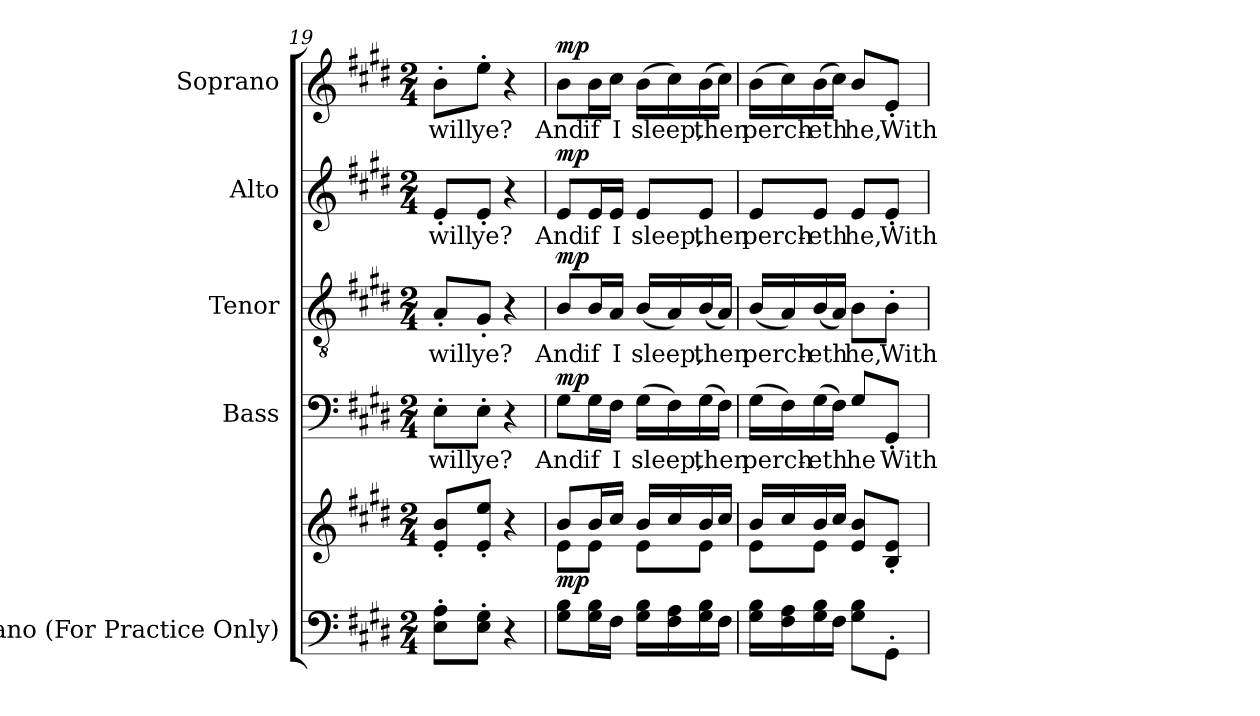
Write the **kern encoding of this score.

**kern	**kern	**dynam	**kern	**text	**dynam	**kern	**text	**dynam	**kern	**text	**dynam	**kern	**text	**dynam
*part5	*part5	*part5	*part4	*part4	*part4	*part3	*part3	*part3	*part2	*part2	*part2	*part1	*part1	*part1
*staff6	*staff5	*staff5/6	*staff4	*staff4	*staff4	*staff3	*staff3	*staff3	*staff2	*staff2	*staff2	*staff1	*staff1	*staff1
*I"Piano (For Practice Only)	*	*	*I"Bass	*	*	*I"Tenor	*	*	*I"Alto	*	*	*I"Soprano	*	*
*I'Pno.	*	*	*I'B.	*	*	*I'T.	*	*	*I'A.	*	*	*I'S.	*	*
*clefF4	*clefG2	*	*clefF4	*	*	*clefGv2	*	*	*clefG2	*	*	*clefG2	*	*
*	*	*	*	*	*	*ITrd7c12	*	*	*	*	*	*	*	*
*k[f#c#g#d#]	*k[f#c#g#d#]	*	*k[f#c#g#d#]	*	*	*k[f#c#g#d#]	*	*	*k[f#c#g#d#]	*	*	*k[f#c#g#d#]	*	*
*E:	*E:	*	*E:	*	*	*E:	*	*	*E:	*	*	*E:	*	*
*M2/4	*M2/4	*	*M2/4	*	*	*M2/4	*	*	*M2/4	*	*	*M2/4	*	*
=19	=19	=19	=19	=19	=19	=19	=19	=19	=19	=19	=19	=19	=19	=19
!	!	!	!	!LO:LY:b:color=#000000	!	!	!	!	!	!	!	!	!	!
!	!	!	!	!	!	!	!LO:LY:b:color=#000000	!	!	!	!	!	!	!
!	!	!	!	!	!	!	!	!	!	!LO:LY:b:color=#000000	!	!	!	!
!	!	!	!	!	!	!	!	!	!	!	!	!	!LO:LY:b:color=#000000	!
8Ei\' 8Ai'L	8ei/' 8bi'L	.	8E'i\L	will	.	8AA'i/L	will	.	8e'i/L	will	.	8b'i\L	will	.
!	!	!	!	!LO:LY:b:color=#000000	!	!	!	!	!	!	!	!	!	!
!	!	!	!	!	!	!	!LO:LY:b:color=#000000	!	!	!	!	!	!	!
!	!	!	!	!	!	!	!	!	!	!LO:LY:b:color=#000000	!	!	!	!
!	!	!	!	!	!	!	!	!	!	!	!	!	!LO:LY:b:color=#000000	!
8Ei\' 8G#i'J	8ei/' 8eei'J	.	8E'i\J	ye?	.	8GG#'i/J	ye?	.	8e'i/J	ye?	.	8ee'i\J	ye?	.
4r	4r	.	4r	.	.	4r	.	.	4r	.	.	4r	.	.
=20	=20	=20	=20	=20	=20	=20	=20	=20	=20	=20	=20	=20	=20	=20
*	*^	*	*	*	*	*	*	*	*	*	*	*	*	*
!	!	!	!	!	!LO:LY:b:color=#000000	!	!	!	!	!	!	!	!	!	!
!	!	!	!	!	!	!	!	!LO:LY:b:color=#000000	!	!	!	!	!	!	!
!	!	!	!	!	!	!	!	!	!	!	!LO:LY:b:color=#000000	!	!	!	!
!	!	!	!	!	!	!	!	!	!	!	!	!	!	!LO:LY:b:color=#000000	!
8G#i\ 8BiL	8bi/L	8ei\L	mp	8G#i\L	And	mp	8BBi/L	And	mp	8ei/L	And	mp	8bi\L	And	mp
!	!	!	!	!	!LO:LY:b:color=#000000	!	!	!	!	!	!	!	!	!	!
!	!	!	!	!	!	!	!	!LO:LY:b:color=#000000	!	!	!	!	!	!	!
!	!	!	!	!	!	!	!	!	!	!	!LO:LY:b:color=#000000	!	!	!	!
!	!	!	!	!	!	!	!	!	!	!	!	!	!	!LO:LY:b:color=#000000	!
16G#i\ 16BiL	16bi/L	8ei\J	.	16G#i\L	if	.	16BBi/L	if	.	16ei/L	if	.	16bi\L	if	.
!	!	!	!	!	!LO:LY:b:color=#000000	!	!	!	!	!	!	!	!	!	!
!	!	!	!	!	!	!	!	!LO:LY:b:color=#000000	!	!	!	!	!	!	!
!	!	!	!	!	!	!	!	!	!	!	!LO:LY:b:color=#000000	!	!	!	!
!	!	!	!	!	!	!	!	!	!	!	!	!	!	!LO:LY:b:color=#000000	!
16F#i\JJ	16cc#i/JJ	.	.	16F#i\JJ	I	.	16AAi/JJ	I	.	16ei/JJ	I	.	16cc#i\JJ	I	.
!	!	!	!	!	!LO:LY:b:color=#000000	!	!	!	!	!	!	!	!	!	!
!	!	!	!	!	!	!	!	!LO:LY:b:color=#000000	!	!	!	!	!	!	!
!	!	!	!	!	!	!	!	!	!	!	!LO:LY:b:color=#000000	!	!	!	!
!	!	!	!	!	!	!	!	!	!	!	!	!	!	!LO:LY:b:color=#000000	!
16G#i\ 16BiLL	16bi/LL	8ei\L	.	(16G#i\LL	sleep,	.	(16BBi/LL	sleep,	.	8ei/L	sleep,	.	(16bi\LL	sleep,	.
16F#i\ 16Ai	16cc#i/	.	.	16F#i\)	.	.	16AAi/)	.	.	.	.	.	16cc#i\)	.	.
!	!	!	!	!	!LO:LY:b:color=#000000	!	!	!	!	!	!	!	!	!	!
!	!	!	!	!	!	!	!	!LO:LY:b:color=#000000	!	!	!	!	!	!	!
!	!	!	!	!	!	!	!	!	!	!	!LO:LY:b:color=#000000	!	!	!	!
!	!	!	!	!	!	!	!	!	!	!	!	!	!	!LO:LY:b:color=#000000	!
16G#i\ 16Bi	16bi/	8ei\J	.	(16G#i\	then	.	(16BBi/	then	.	8ei/J	then	.	(16bi\	then	.
16F#i\JJ	16cc#i/JJ	.	.	16F#i\JJ)	.	.	16AAi/JJ)	.	.	.	.	.	16cc#i\JJ)	.	.
=21	=21	=21	=21	=21	=21	=21	=21	=21	=21	=21	=21	=21	=21	=21	=21
!	!	!	!	!	!LO:LY:b:color=#000000	!	!	!	!	!	!	!	!	!	!
!	!	!	!	!	!	!	!	!LO:LY:b:color=#000000	!	!	!	!	!	!	!
!	!	!	!	!	!	!	!	!	!	!	!LO:LY:b:color=#000000	!	!	!	!
!	!	!	!	!	!	!	!	!	!	!	!	!	!	!LO:LY:b:color=#000000	!
16G#i\ 16BiLL	16bi/LL	8ei\L	.	(16G#i\LL	perch-	.	(16BBi/LL	perch-	.	8ei/L	perch-	.	(16bi\LL	perch-	.
16F#i\ 16Ai	16cc#i/	.	.	16F#i\)	.	.	16AAi/)	.	.	.	.	.	16cc#i\)	.	.
!	!	!	!	!	!LO:LY:b:color=#000000	!	!	!	!	!	!	!	!	!	!
!	!	!	!	!	!	!	!	!LO:LY:b:color=#000000	!	!	!	!	!	!	!
!	!	!	!	!	!	!	!	!	!	!	!LO:LY:b:color=#000000	!	!	!	!
!	!	!	!	!	!	!	!	!	!	!	!	!	!	!LO:LY:b:color=#000000	!
16G#i\ 16Bi	16bi/	8ei\J	.	(16G#i\	-eth	.	(16BBi/	-eth	.	8ei/J	-eth	.	(16bi\	-eth	.
16F#i\JJ	16cc#i/JJ	.	.	16F#i\JJ)	.	.	16AAi/JJ)	.	.	.	.	.	16cc#i\JJ)	.	.
!	!	!	!	!	!LO:LY:b:color=#000000	!	!	!	!	!	!	!	!	!	!
!	!	!	!	!	!	!	!	!LO:LY:b:color=#000000	!	!	!	!	!	!	!
!	!	!	!	!	!	!	!	!	!	!	!LO:LY:b:color=#000000	!	!	!	!
!	!	!	!	!	!	!	!	!	!	!	!	!	!	!LO:LY:b:color=#000000	!
8G#i\ 8BiL	8ei/ 8biL	4ryy	.	8G#i/L	he	.	8BBi\L	he,	.	8ei/L	he,	.	8bi/L	he,	.
!	!	!	!	!	!LO:LY:b:color=#000000	!	!	!	!	!	!	!	!	!	!
!	!	!	!	!	!	!	!	!LO:LY:b:color=#000000	!	!	!	!	!	!	!
!	!	!	!	!	!	!	!	!	!	!	!LO:LY:b:color=#000000	!	!	!	!
!	!	!	!	!	!	!	!	!	!	!	!	!	!	!LO:LY:b:color=#000000	!
8GG#'i\J	8Bi/' 8ei'J	.	.	8GG#'i/J	With	.	8BB'i\J	With	.	8e'i/J	With	.	8e'i/J	With	.
*	*v	*v	*	*	*	*	*	*	*	*	*	*	*	*	*
=	=	=	=	=	=	=	=	=	=	=	=	=	=	=
*-	*-	*-	*-	*-	*-	*-	*-	*-	*-	*-	*-	*-	*-	*-
